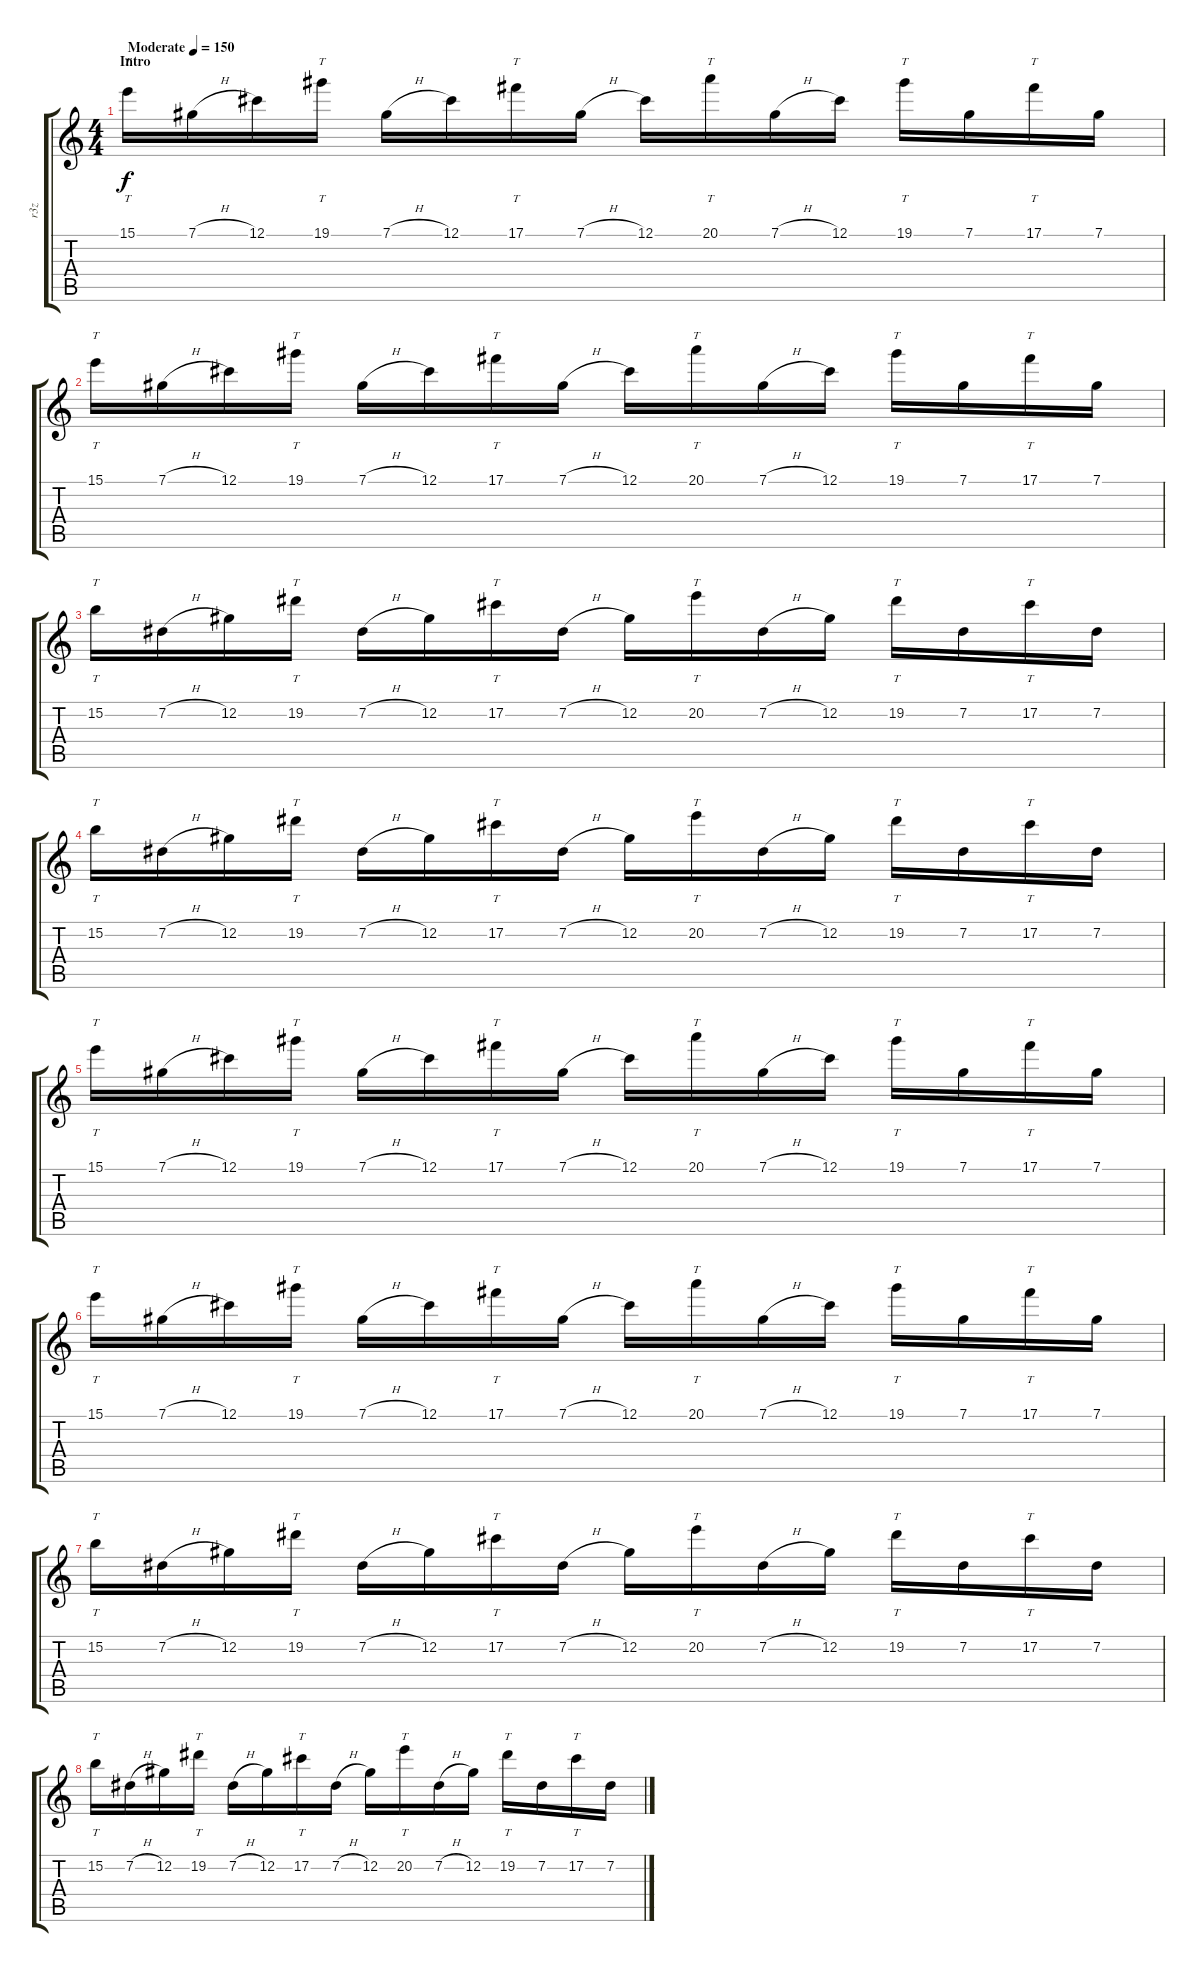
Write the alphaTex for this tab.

\track ("r3z" "r3z") {instrument overdrivenguitar}
\staff {score tabs}
\tuning (Db4 Ab3 E3 B2 Gb2 B1) {hide}
\ts (4 4)
\section ("" "Intro")
\tempo (150 "Moderate")
\clef g2
\ks c
15.1.16{tt dy f instrument overdrivenguitar} 7.1{h}.16 12.1.16 19.1.16{tt} 7.1{h}.16 12.1.16 17.1.16{tt} 7.1{h}.16 12.1.16 20.1.16{tt} 7.1{h}.16 12.1.16 19.1.16{tt} 7.1.16 17.1.16{tt} 7.1.16 |
15.1.16{tt} 7.1{h}.16 12.1.16 19.1.16{tt} 7.1{h}.16 12.1.16 17.1.16{tt} 7.1{h}.16 12.1.16 20.1.16{tt} 7.1{h}.16 12.1.16 19.1.16{tt} 7.1.16 17.1.16{tt} 7.1.16 |
15.2.16{tt} 7.2{h}.16 12.2.16 19.2.16{tt} 7.2{h}.16 12.2.16 17.2.16{tt} 7.2{h}.16 12.2.16 20.2.16{tt} 7.2{h}.16 12.2.16 19.2.16{tt} 7.2.16 17.2.16{tt} 7.2.16 |
15.2.16{tt} 7.2{h}.16 12.2.16 19.2.16{tt} 7.2{h}.16 12.2.16 17.2.16{tt} 7.2{h}.16 12.2.16 20.2.16{tt} 7.2{h}.16 12.2.16 19.2.16{tt} 7.2.16 17.2.16{tt} 7.2.16 |
15.1.16{tt} 7.1{h}.16 12.1.16 19.1.16{tt} 7.1{h}.16 12.1.16 17.1.16{tt} 7.1{h}.16 12.1.16 20.1.16{tt} 7.1{h}.16 12.1.16 19.1.16{tt} 7.1.16 17.1.16{tt} 7.1.16 |
15.1.16{tt} 7.1{h}.16 12.1.16 19.1.16{tt} 7.1{h}.16 12.1.16 17.1.16{tt} 7.1{h}.16 12.1.16 20.1.16{tt} 7.1{h}.16 12.1.16 19.1.16{tt} 7.1.16 17.1.16{tt} 7.1.16 |
15.2.16{tt} 7.2{h}.16 12.2.16 19.2.16{tt} 7.2{h}.16 12.2.16 17.2.16{tt} 7.2{h}.16 12.2.16 20.2.16{tt} 7.2{h}.16 12.2.16 19.2.16{tt} 7.2.16 17.2.16{tt} 7.2.16 |
15.2.16{tt} 7.2{h}.16 12.2.16 19.2.16{tt} 7.2{h}.16 12.2.16 17.2.16{tt} 7.2{h}.16 12.2.16 20.2.16{tt} 7.2{h}.16 12.2.16 19.2.16{tt} 7.2.16 17.2.16{tt} 7.2.16
